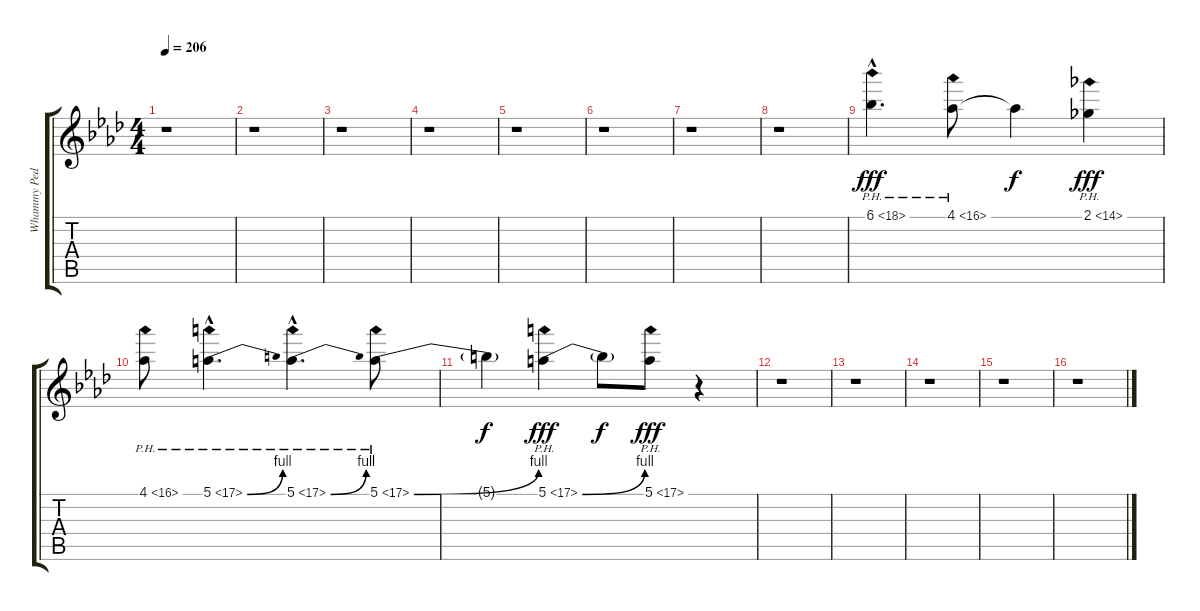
\track ("Whammy Pedal" "Whammy Ped") {instrument distortionguitar}
\staff {score tabs}
\tuning (E4 B3 G3 D3 A2 E2) {hide}
\ts (4 4)
\tempo 206
\clef g2
\ks ab
r.1{dy f} |
r.1 |
r.1 |
r.1 |
r.1 |
r.1 |
r.1 |
r.1 |
6.1{ph 12 hac}.4{d dy fff volume 16} 4.1{ph 12}.8 4.1{t}.4{dy f} 2.1{ph 12}.4{dy fff} |
4.1{ph 12}.8 5.1{be (bend 0 0 60 4) ph 12 hac}.4{d} 5.1{be (bend 0 0 60 4) ph 12 hac}.4{d} 5.1{be (bend 0 0 60 4) ph 12}.8 |
5.1{t}.4{dy f} 5.1{be (bend 0 0 60 4) ph 12}.4{dy fff} 5.1{t}.8{dy f} 5.1{ph 12}.8{dy fff} r.4 |
r.1 |
r.1 |
r.1 |
r.1 |
r.1
